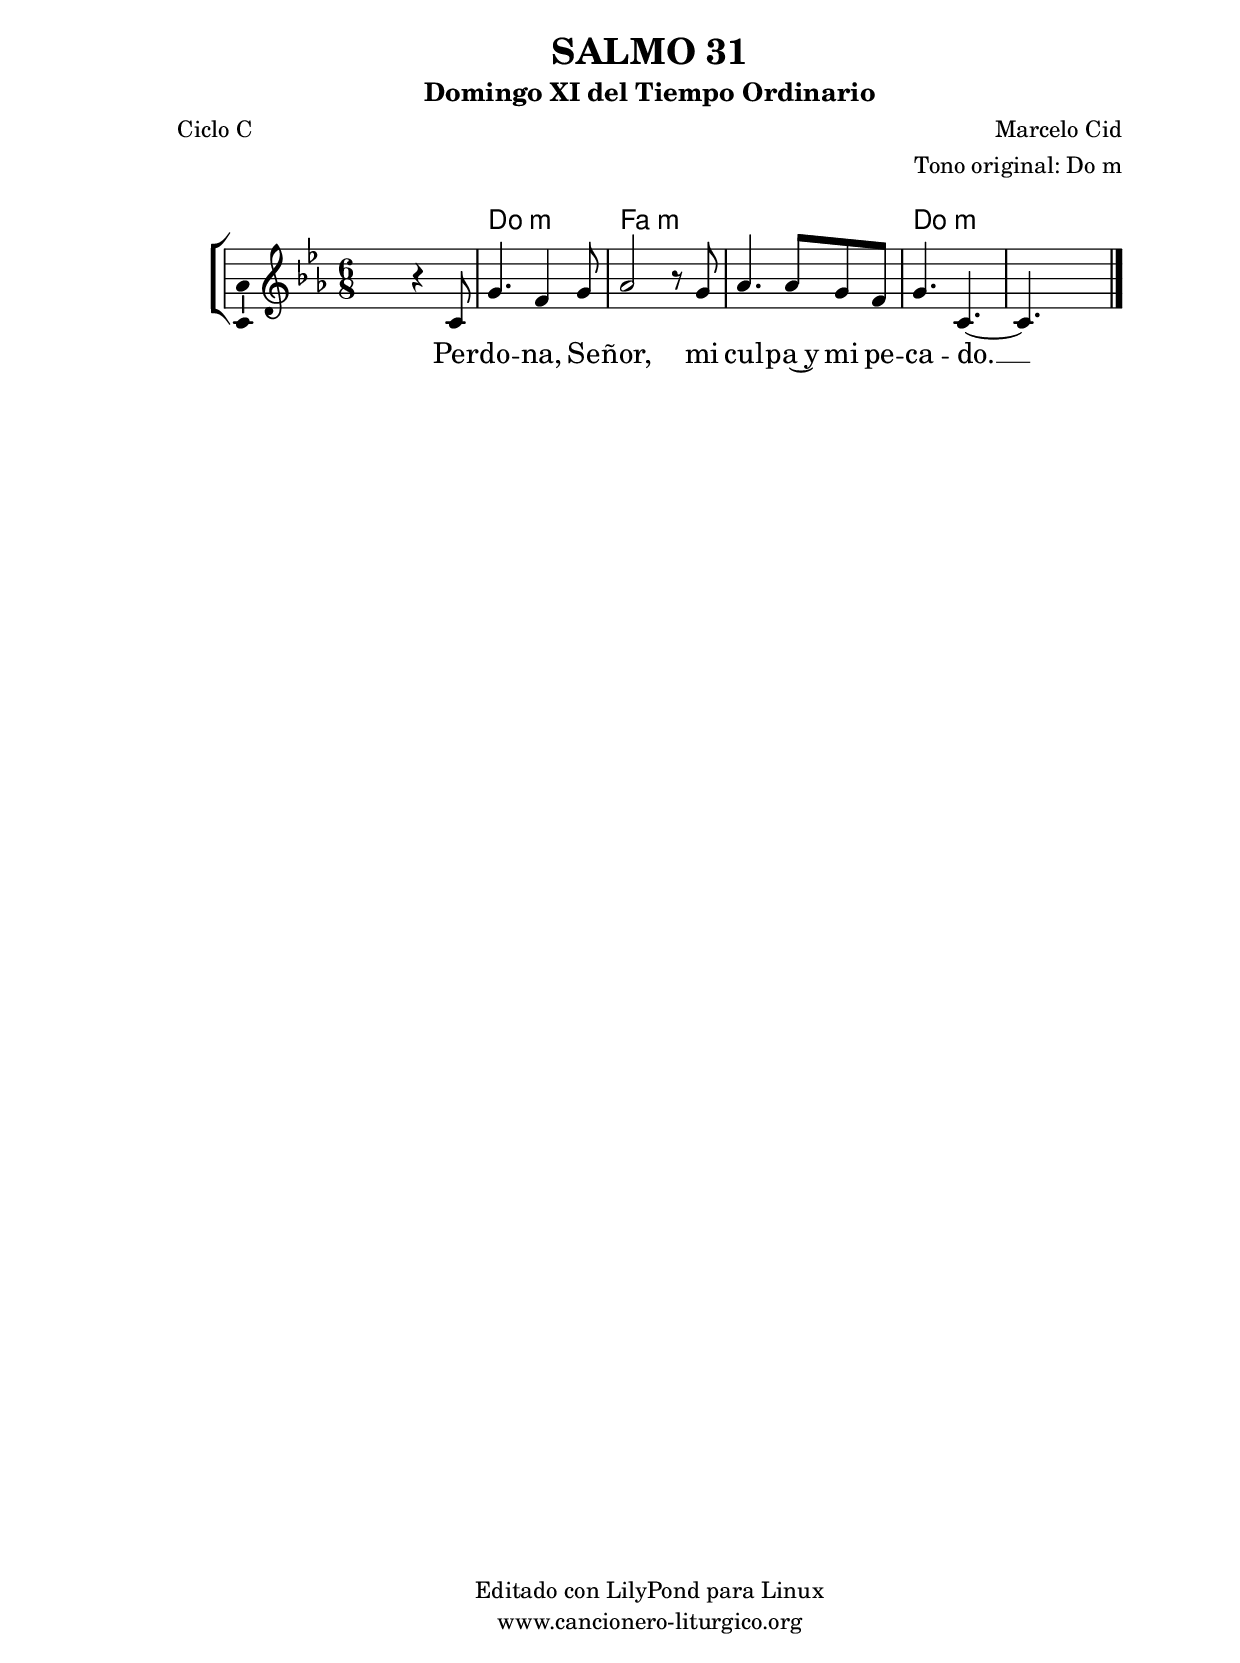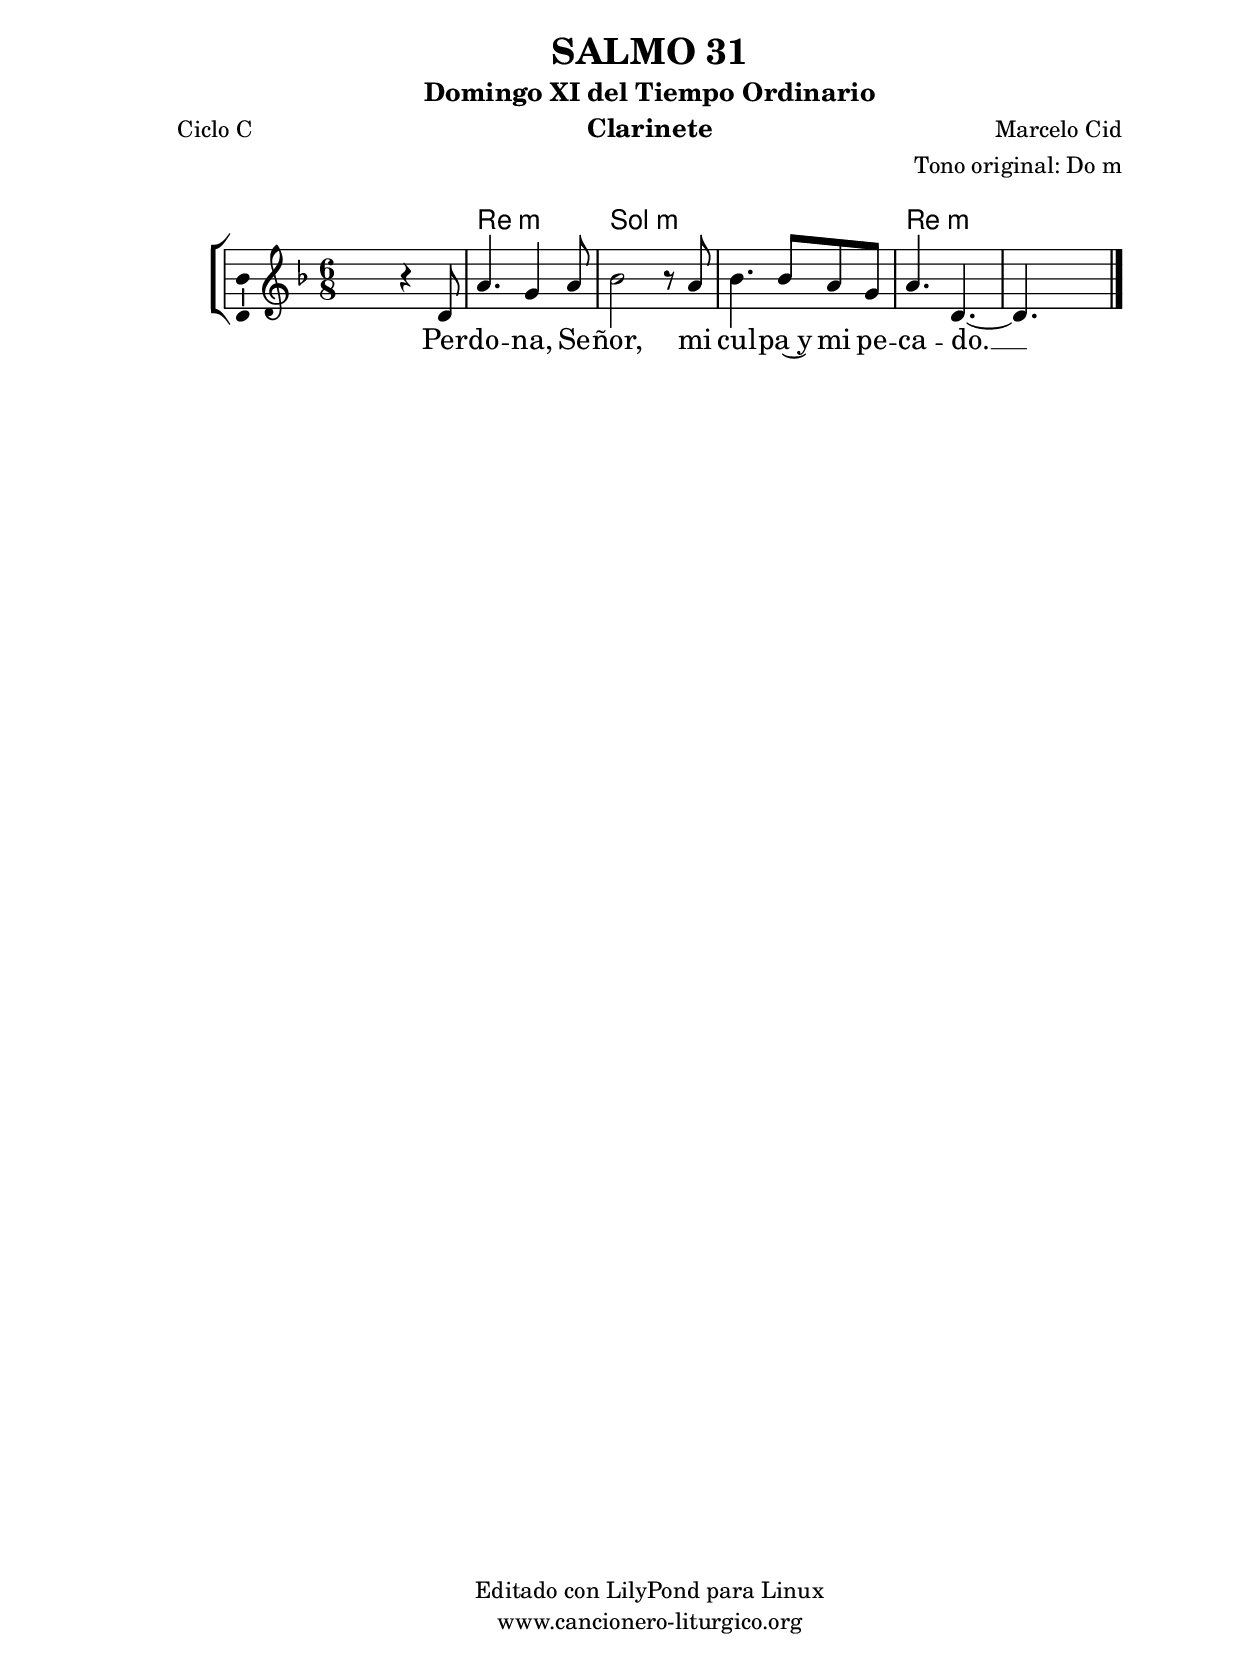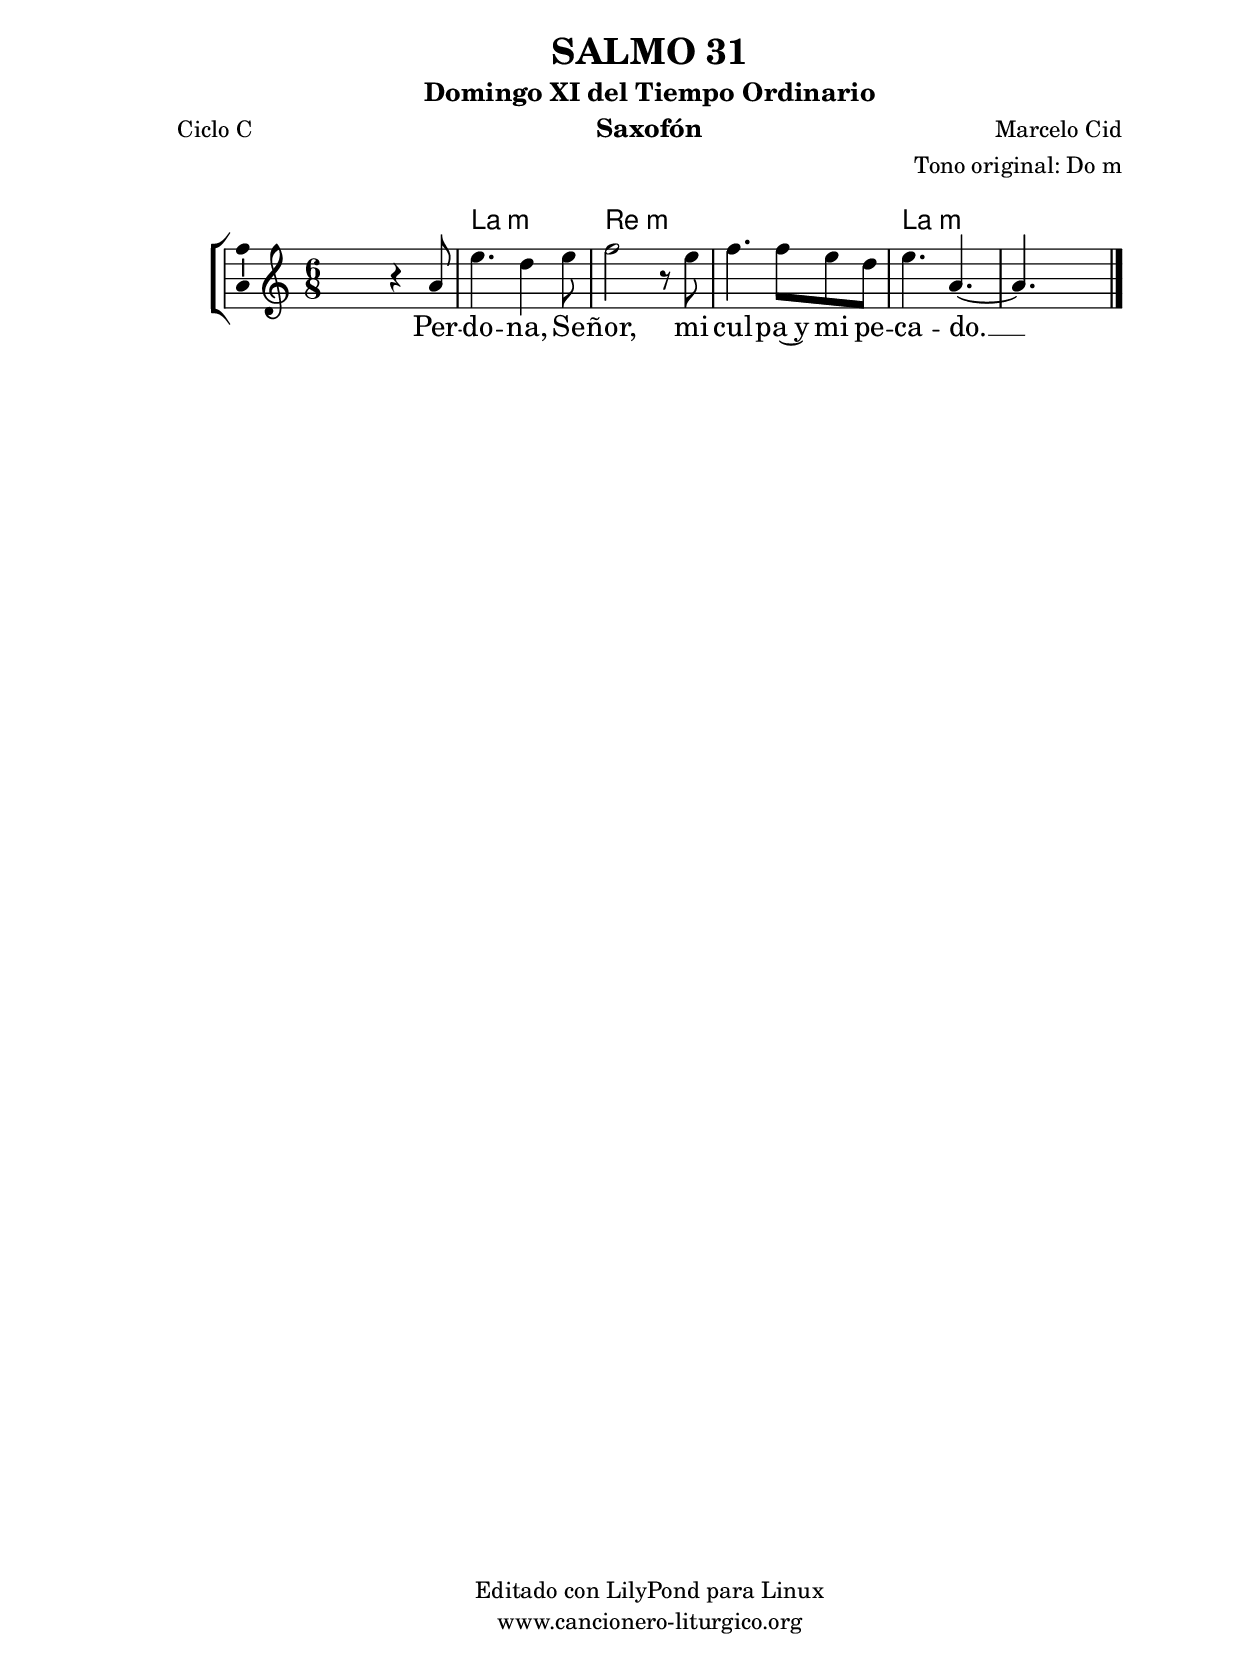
%
%para convertir .midi en .wav:
%timidity filename.midi -Ow -o finename.wav
%
%
%Para convertir de .wav a .mp3:
%lame -h -m j filename.wav
%
%
%para escuchar el midi:
%timidity nombrefichero.midi
%


%versión de lilypond para la que se ha escrito esta partitura:
\version "2.16.0"

	%Tamaño papel
	#(set-default-paper-size "a4")
	%Tamaño partitura
	#(set-global-staff-size 20)
	%No responde al pulsar sobre una nota
	#(ly:set-option 'point-and-click #f)

%parámetros del encabezamiento:
\header {
	title = "SALMO 31"
	subtitle = "Domingo XI del Tiempo Ordinario"
	composer = "Marcelo Cid"
	poet = "Ciclo C"
	meter = ""
	arranger = "Tono original: Do m"
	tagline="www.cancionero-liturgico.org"
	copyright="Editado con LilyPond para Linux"
	tiempo = "Ordinario"
	usos = "Salmo"
	letra = "Perdona, Señor, mi culpa y mi pecado."
	}

%parámetros asociados al papel:
\paper  {
	oddHeaderMarkup = \markup {\fill-line { \on-the-fly #not-first-page \fromproperty #'header:title \on-the-fly #not-first-page \fromproperty #'header:composer }}
	evenHeaderMarkup = \markup {\fill-line { \fromproperty #'header:composer \fromproperty #'header:title }}
	#(set-paper-size "a4")
	print-page-number = ##f
	first-page-number = 1
	print-first-page-number = ##f
%	head-separation = 3.0 \cm
	top-margin = 2.0 \cm
	bottom-margin = 0.5\cm
%%%	bottom-margin = -1.0\cm
	left-margin = 3.0 \cm
	line-width = 16.0 \cm 
	indent = 8\mm
	interscoreline = 2.\mm
	between-system-space = 15\mm
%	para que las partituras no llenen la hoja:
	ragged-bottom = ##t
%	idem para la última hoja:
	ragged-last-bottom = ##f
%	para que las partituras llenen el ancho del papel:
	ragged-last = ##f
	after-title-space = 2.5 \cm
%page-count=1
%system-count=8

	%Flexible Vertical Spacing
%	markup-markup-spacing =
%	#'((basic-distance . 15) (minimum-distance . 15) (padding . 3))
	markup-system-spacing =
	#'((basic-distance . 15) (minimum-distance . 15) (padding . 3))
	system-system-spacing =
	#'((basic-distance . 15) (minimum-distance . 15) (padding . 3))
	score-system-spacing =
	#'((basic-distance . 15) (minimum-distance . 15) (padding . 5))
%	top-system-spacing = % header
%	#'((basic-distance . 8) (minimum-distance . 0) (padding . 3))
%	top-markup-spacing =
%	#'((basic-distance . 20) (minimum-distance . 20) (padding . 3))
	last-bottom-spacing = % footer
	#'((basic-distance . 5) (minimum-distance . 5) (padding . 3))
%	score-markup-spacing =
%	#'((basic-distance . 16) (minimum-distance . 13) (padding . 3))

	}


%parámetros que afectan a toda la partitura:
global =  {
	%clave de sol (G):
	\clef G
	%armadura:
%	\transpose f a
	\key c \minor
	\tempo 4=80
	\set Score.tempoHideNote = ##t
	}


acordes = {
	\italianChords
	\chordmode {
%	\transpose f a
{

s2.
c2.:m f:m f:m c:m c:m

	}
	}
}

melodia = 
%	\transpose f a
{
	\relative c'{
	\time 6/8

s4. r4 c8
g'4. f4 g8
aes2 r8 g8
aes4. aes8 g f
g4. c,~
c4. s4.

	\bar "|."
	}
	}


texto = \lyricmode {
Per -- do -- na, Se -- ñor, mi cul -- pa~y mi pe -- ca -- do. __
	}


acordesStaff = \context ChordNames = acordesStaff <<
	\set chordChanges = ##t
	\acordes
	>>


vozStaff = \context Voice = vozStaff
\with {\consists "Ambitus_engraver"}
<<
%	\set Staff.instrumentName = ""
%	\set Staff.shortInstrumentName = ""
%	\set Staff.midiInstrument = #"clarinet"
%	\set Staff.midiInstrument = #"cello"
%	\set Staff.midiInstrument = #"flute"
	\set Staff.midiInstrument = #"electric guitar (jazz)"
%	\set Staff.midiInstrument = #"english horn"
%	\set Staff.midiInstrument = #"violin"
%	\set Staff.midiInstrument = #"glockenspiel"
	\set Staff.midiMinimumVolume = #0.7
	\set Staff.midiMaximumVolume = #0.9
	\global
	\melodia
	>>


textoStaff = \context Lyrics = textoStaff <<
	\lyricsto vozStaff \texto
	>>

\book {
	\score {
		\context ChoirStaff {
			\override StaffGroup.SystemStartBracket #'collapse-height = #1
			\override Score.SystemStartBar #'collapse-height = #1
			<<
			\acordesStaff
			\vozStaff
			\textoStaff
			>>
			}
		\layout {
	    		\context {
				\Lyrics
				\override LyricText #'font-size = #2
				}
	   		 \context {
				\Score
				%fontSize = #3
				\override StaffSymbol #'staff-space = #(magstep +3)
				%\override Beam #'thickness = #0.55
				%\override SpacingSpanner #'spacing-increment = #1.0
				%\override Slur #'height-limit = #1.5
				}
			}
		}
	\score {
		\unfoldRepeats
		\context ChoirStaff {
			<<
			\acordesStaff
			\vozStaff
			>>
			}
		\midi {
	  		\context {
	  			\Score
				tempoWholesPerMinute = #(ly:make-moment 70 4)
				}
			}
		}
	}

%Partitura para clarinete
#(define output-suffix "C")
\book {
	\header{
		instrument = "Clarinete"
		}
	\score {
		\context ChoirStaff {
			\override StaffGroup.SystemStartBracket #'collapse-height = #1
			\override Score.SystemStartBar #'collapse-height = #1
\transpose c d
			<<
			\acordesStaff
			\vozStaff
			\textoStaff
			>>
			}
		\layout {
	    		\context {
				\Lyrics
				\override LyricText #'font-size = #2
				}
	   		 \context {
				\Score
				%fontSize = #3
				\override StaffSymbol #'staff-space = #(magstep +3)
				%\override Beam #'thickness = #0.55
				%\override SpacingSpanner #'spacing-increment = #1.0
				%\override Slur #'height-limit = #1.5
				}
			}
		}
	}

%Partitura para saxofón
#(define output-suffix "S")
\book {
	\header{
		instrument = "Saxofón"
		}
	\score {
		\context ChoirStaff {
			\override StaffGroup.SystemStartBracket #'collapse-height = #1
			\override Score.SystemStartBar #'collapse-height = #1
\transpose c a
			<<
			\acordesStaff
			\vozStaff
			\textoStaff
			>>
			}
		\layout {
	    		\context {
				\Lyrics
				\override LyricText #'font-size = #2
				}
	   		 \context {
				\Score
				%fontSize = #3
				\override StaffSymbol #'staff-space = #(magstep +3)
				%\override Beam #'thickness = #0.55
				%\override SpacingSpanner #'spacing-increment = #1.0
				%\override Slur #'height-limit = #1.5
				}
			}
		}
	}

